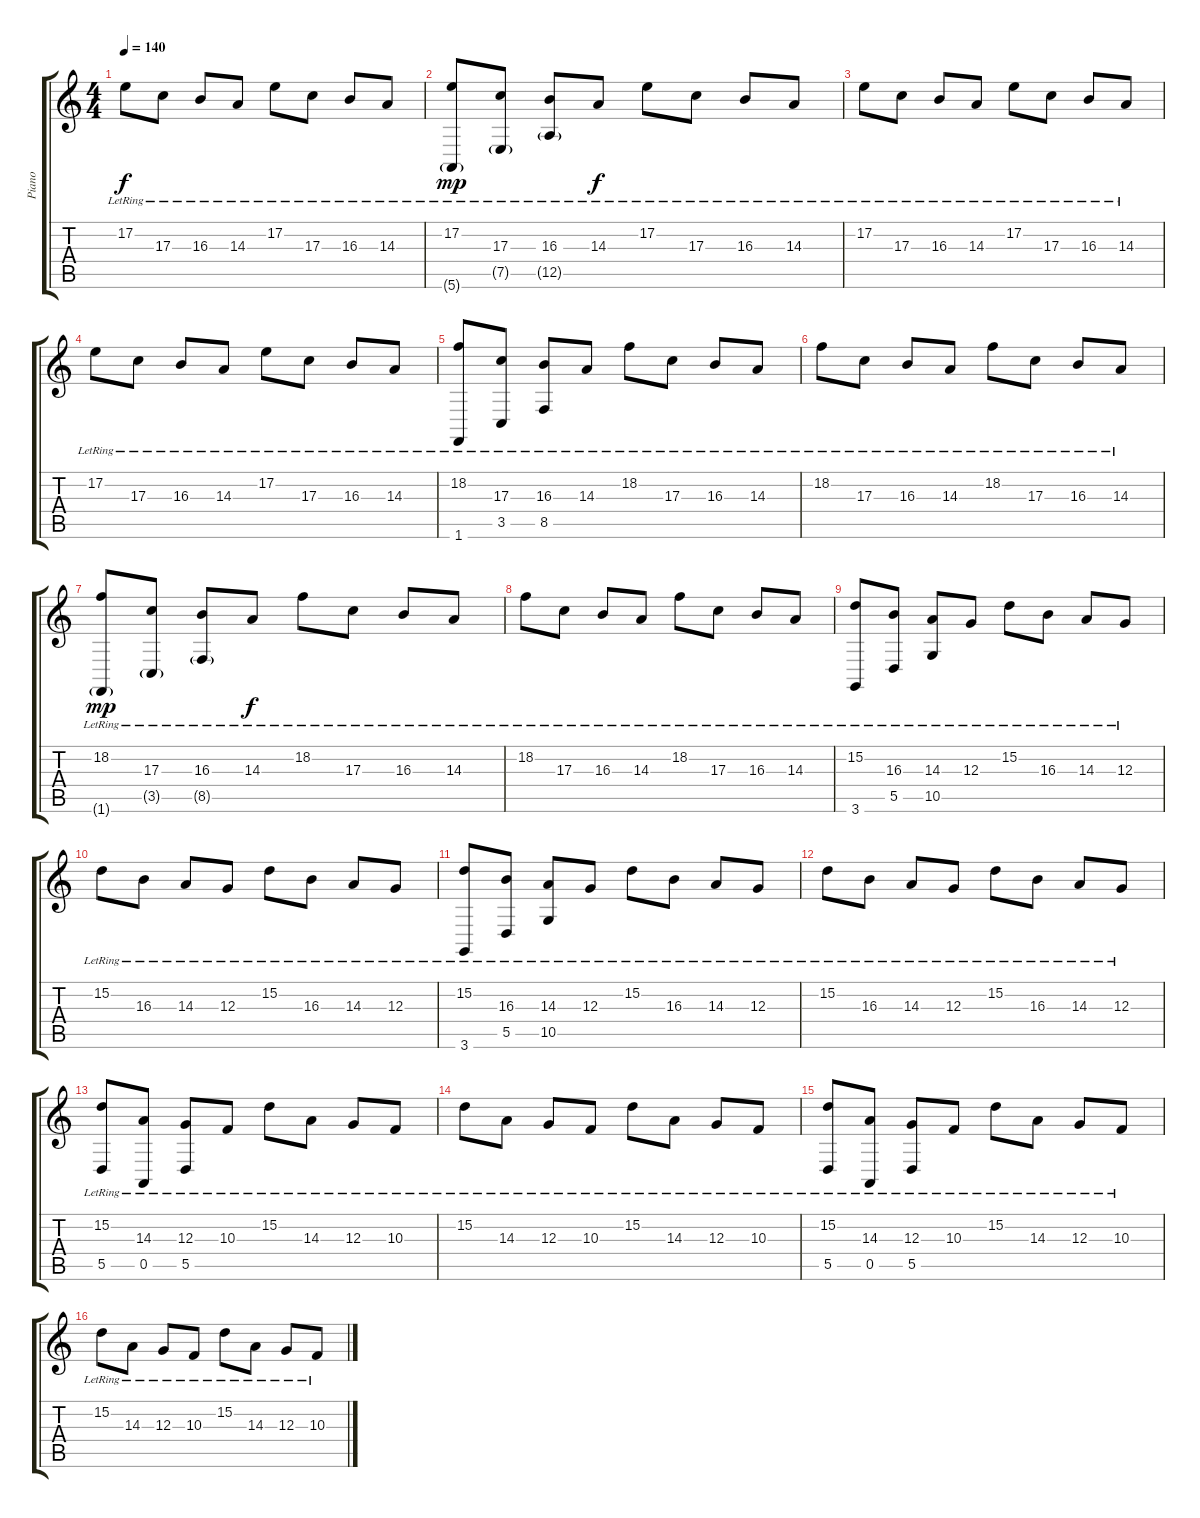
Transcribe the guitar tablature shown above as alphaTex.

\track ("Piano" "Piano") {instrument acousticgrandpiano}
\staff {score tabs}
\tuning (E4 B3 G3 D3 A2 E2) {hide}
\ts (4 4)
\tempo 140
\clef g2
\ks c
17.2{lr}.8{dy f} 17.3{lr}.8 16.3{lr}.8 14.3{lr}.8 17.2{lr}.8 17.3{lr}.8 16.3{lr}.8 14.3{lr}.8 |
(17.2{lr} 5.6{g lr}).8{dy mp} (17.3{lr} 7.5{g lr}).8 (16.3{lr} 12.5{g lr}).8 14.3{lr}.8{dy f} 17.2{lr}.8 17.3{lr}.8 16.3{lr}.8 14.3{lr}.8 |
17.2{lr}.8 17.3{lr}.8 16.3{lr}.8 14.3{lr}.8 17.2{lr}.8 17.3{lr}.8 16.3{lr}.8 14.3{lr}.8 |
17.2{lr}.8 17.3{lr}.8 16.3{lr}.8 14.3{lr}.8 17.2{lr}.8 17.3{lr}.8 16.3{lr}.8 14.3{lr}.8 |
(18.2{lr} 1.6{lr}).8 (17.3{lr} 3.5{lr}).8 (16.3{lr} 8.5{lr}).8 14.3{lr}.8 18.2{lr}.8 17.3{lr}.8 16.3{lr}.8 14.3{lr}.8 |
18.2{lr}.8 17.3{lr}.8 16.3{lr}.8 14.3{lr}.8 18.2{lr}.8 17.3{lr}.8 16.3{lr}.8 14.3{lr}.8 |
(18.2{lr} 1.6{g lr}).8{dy mp} (17.3{lr} 3.5{g lr}).8 (16.3{lr} 8.5{g lr}).8 14.3{lr}.8{dy f} 18.2{lr}.8 17.3{lr}.8 16.3{lr}.8 14.3{lr}.8 |
18.2{lr}.8 17.3{lr}.8 16.3{lr}.8 14.3{lr}.8 18.2{lr}.8 17.3{lr}.8 16.3{lr}.8 14.3{lr}.8 |
(15.2{lr} 3.6{lr}).8 (16.3{lr} 5.5{lr}).8 (14.3{lr} 10.5{lr}).8 12.3{lr}.8 15.2{lr}.8 16.3{lr}.8 14.3{lr}.8 12.3{lr}.8 |
15.2{lr}.8 16.3{lr}.8 14.3{lr}.8 12.3{lr}.8 15.2{lr}.8 16.3{lr}.8 14.3{lr}.8 12.3{lr}.8 |
(15.2{lr} 3.6{lr}).8 (16.3{lr} 5.5{lr}).8 (14.3{lr} 10.5{lr}).8 12.3{lr}.8 15.2{lr}.8 16.3{lr}.8 14.3{lr}.8 12.3{lr}.8 |
15.2{lr}.8 16.3{lr}.8 14.3{lr}.8 12.3{lr}.8 15.2{lr}.8 16.3{lr}.8 14.3{lr}.8 12.3{lr}.8 |
(15.2{lr} 5.5{lr}).8 (14.3{lr} 0.5{lr}).8 (12.3{lr} 5.5{lr}).8 10.3{lr}.8 15.2{lr}.8 14.3{lr}.8 12.3{lr}.8 10.3{lr}.8 |
15.2{lr}.8 14.3{lr}.8 12.3{lr}.8 10.3{lr}.8 15.2{lr}.8 14.3{lr}.8 12.3{lr}.8 10.3{lr}.8 |
(15.2{lr} 5.5{lr}).8 (14.3{lr} 0.5{lr}).8 (12.3{lr} 5.5{lr}).8 10.3{lr}.8 15.2{lr}.8 14.3{lr}.8 12.3{lr}.8 10.3{lr}.8 |
15.2{lr}.8 14.3{lr}.8 12.3{lr}.8 10.3{lr}.8 15.2{lr}.8 14.3{lr}.8 12.3{lr}.8 10.3{lr}.8
